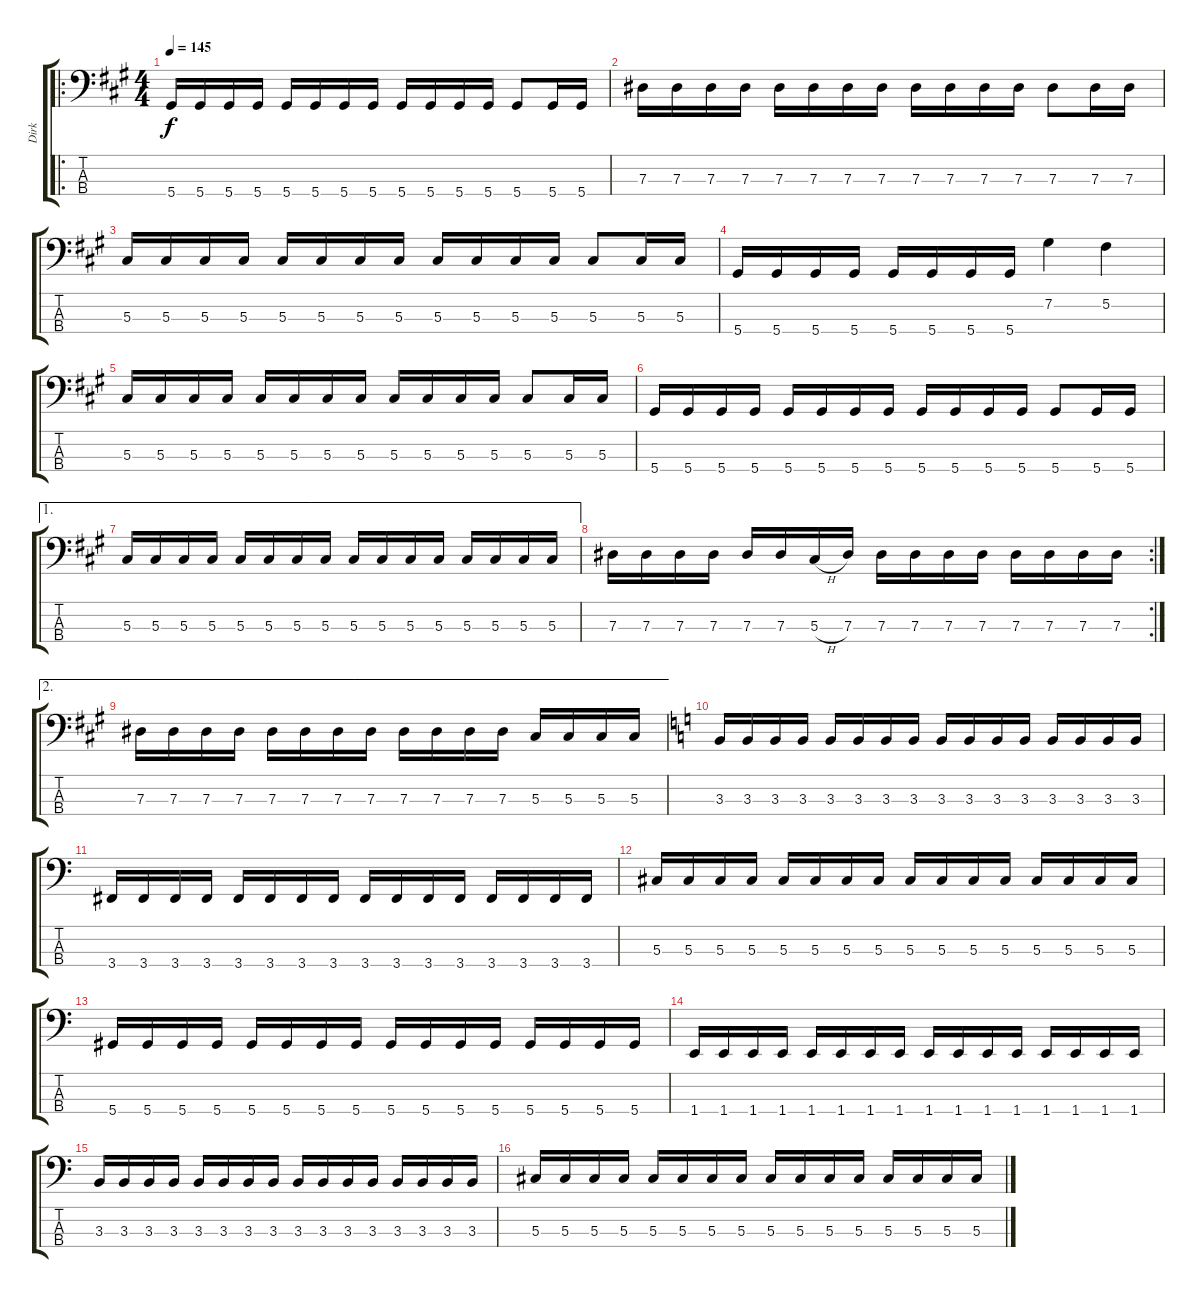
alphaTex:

\track ("Dirk" "Dirk") {instrument electricbassfinger}
\staff {score tabs}
\tuning (Gb2 Db2 Ab1 Eb1) {hide}
\ro
\ts (4 4)
\tempo 145
\clef f4
\ks a
5.4.16{dy f} 5.4.16 5.4.16 5.4.16 5.4.16 5.4.16 5.4.16 5.4.16 5.4.16 5.4.16 5.4.16 5.4.16 5.4.8 5.4.16 5.4.16 |
7.3.16 7.3.16 7.3.16 7.3.16 7.3.16 7.3.16 7.3.16 7.3.16 7.3.16 7.3.16 7.3.16 7.3.16 7.3.8 7.3.16 7.3.16 |
5.3.16 5.3.16 5.3.16 5.3.16 5.3.16 5.3.16 5.3.16 5.3.16 5.3.16 5.3.16 5.3.16 5.3.16 5.3.8 5.3.16 5.3.16 |
5.4.16 5.4.16 5.4.16 5.4.16 5.4.16 5.4.16 5.4.16 5.4.16 7.2.4 5.2.4 |
5.3.16 5.3.16 5.3.16 5.3.16 5.3.16 5.3.16 5.3.16 5.3.16 5.3.16 5.3.16 5.3.16 5.3.16 5.3.8 5.3.16 5.3.16 |
5.4.16 5.4.16 5.4.16 5.4.16 5.4.16 5.4.16 5.4.16 5.4.16 5.4.16 5.4.16 5.4.16 5.4.16 5.4.8 5.4.16 5.4.16 |
\ae 1
5.3.16 5.3.16 5.3.16 5.3.16 5.3.16 5.3.16 5.3.16 5.3.16 5.3.16 5.3.16 5.3.16 5.3.16 5.3.16 5.3.16 5.3.16 5.3.16 |
\rc 2
7.3.16 7.3.16 7.3.16 7.3.16 7.3.16 7.3.16 5.3{h}.16 7.3.16 7.3.16 7.3.16 7.3.16 7.3.16 7.3.16 7.3.16 7.3.16 7.3.16 |
\ae 2
7.3.16 7.3.16 7.3.16 7.3.16 7.3.16 7.3.16 7.3.16 7.3.16 7.3.16 7.3.16 7.3.16 7.3.16 5.3.16 5.3.16 5.3.16 5.3.16 |
\ks c
3.3.16 3.3.16 3.3.16 3.3.16 3.3.16 3.3.16 3.3.16 3.3.16 3.3.16 3.3.16 3.3.16 3.3.16 3.3.16 3.3.16 3.3.16 3.3.16 |
3.4.16 3.4.16 3.4.16 3.4.16 3.4.16 3.4.16 3.4.16 3.4.16 3.4.16 3.4.16 3.4.16 3.4.16 3.4.16 3.4.16 3.4.16 3.4.16 |
5.3.16 5.3.16 5.3.16 5.3.16 5.3.16 5.3.16 5.3.16 5.3.16 5.3.16 5.3.16 5.3.16 5.3.16 5.3.16 5.3.16 5.3.16 5.3.16 |
5.4.16 5.4.16 5.4.16 5.4.16 5.4.16 5.4.16 5.4.16 5.4.16 5.4.16 5.4.16 5.4.16 5.4.16 5.4.16 5.4.16 5.4.16 5.4.16 |
1.4.16 1.4.16 1.4.16 1.4.16 1.4.16 1.4.16 1.4.16 1.4.16 1.4.16 1.4.16 1.4.16 1.4.16 1.4.16 1.4.16 1.4.16 1.4.16 |
3.3.16 3.3.16 3.3.16 3.3.16 3.3.16 3.3.16 3.3.16 3.3.16 3.3.16 3.3.16 3.3.16 3.3.16 3.3.16 3.3.16 3.3.16 3.3.16 |
5.3.16 5.3.16 5.3.16 5.3.16 5.3.16 5.3.16 5.3.16 5.3.16 5.3.16 5.3.16 5.3.16 5.3.16 5.3.16 5.3.16 5.3.16 5.3.16
